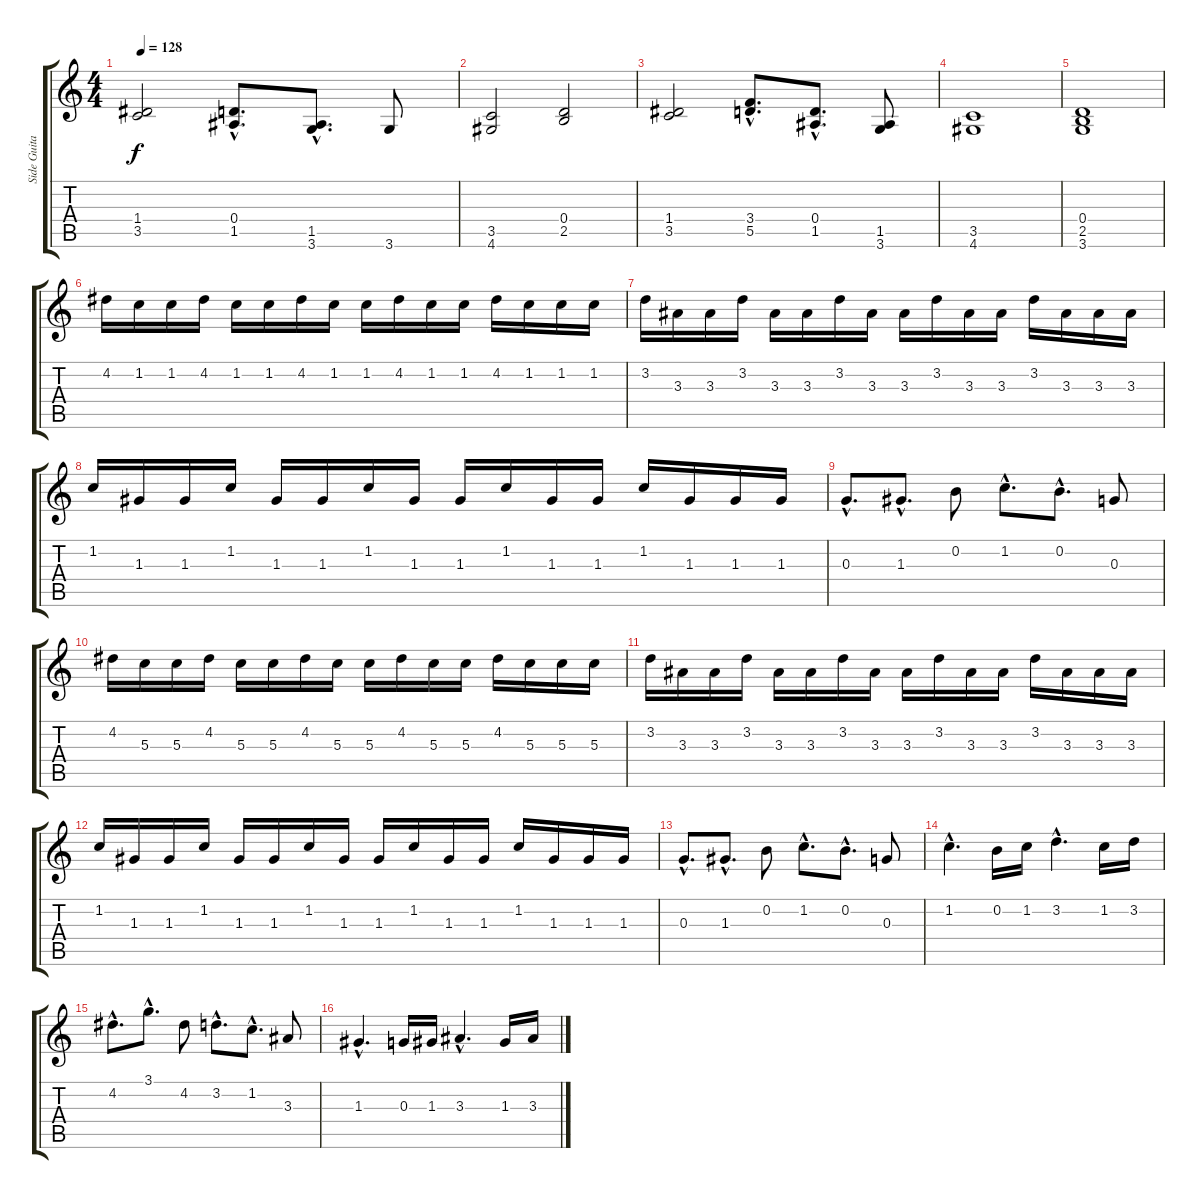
\track ("Side Guitar" "Side Guita") {instrument distortionguitar}
\staff {score tabs}
\tuning (E4 B3 G3 D3 A2 E2) {hide}
\ts (4 4)
\tempo 128
\clef g2
\ks c
(1.4 3.5).2{dy f} (0.4{hac} 1.5{hac}).8{d} (1.5{hac} 3.6{hac}).8{d} 3.6.8 |
(3.5 4.6).2 (0.4 2.5).2 |
(1.4 3.5).2 (3.4{hac} 5.5{hac}).8{d} (0.4{hac} 1.5{hac}).8{d} (1.5 3.6).8 |
(3.5 4.6).1 |
(0.4 2.5 3.6).1 |
4.2.16 1.2.16 1.2.16 4.2.16 1.2.16 1.2.16 4.2.16 1.2.16 1.2.16 4.2.16 1.2.16 1.2.16 4.2.16 1.2.16 1.2.16 1.2.16 |
3.2.16 3.3.16 3.3.16 3.2.16 3.3.16 3.3.16 3.2.16 3.3.16 3.3.16 3.2.16 3.3.16 3.3.16 3.2.16 3.3.16 3.3.16 3.3.16 |
1.2.16 1.3.16 1.3.16 1.2.16 1.3.16 1.3.16 1.2.16 1.3.16 1.3.16 1.2.16 1.3.16 1.3.16 1.2.16 1.3.16 1.3.16 1.3.16 |
0.3{hac}.8{d} 1.3{hac}.8{d} 0.2.8 1.2{hac}.8{d} 0.2{hac}.8{d} 0.3.8 |
4.2.16 5.3.16 5.3.16 4.2.16 5.3.16 5.3.16 4.2.16 5.3.16 5.3.16 4.2.16 5.3.16 5.3.16 4.2.16 5.3.16 5.3.16 5.3.16 |
3.2.16 3.3.16 3.3.16 3.2.16 3.3.16 3.3.16 3.2.16 3.3.16 3.3.16 3.2.16 3.3.16 3.3.16 3.2.16 3.3.16 3.3.16 3.3.16 |
1.2.16 1.3.16 1.3.16 1.2.16 1.3.16 1.3.16 1.2.16 1.3.16 1.3.16 1.2.16 1.3.16 1.3.16 1.2.16 1.3.16 1.3.16 1.3.16 |
0.3{hac}.8{d} 1.3{hac}.8{d} 0.2.8 1.2{hac}.8{d} 0.2{hac}.8{d} 0.3.8 |
1.2{hac}.4{d} 0.2.16 1.2.16 3.2{hac}.4{d} 1.2.16 3.2.16 |
4.2{hac}.8{d} 3.1{hac}.8{d} 4.2.8 3.2{hac}.8{d} 1.2{hac}.8{d} 3.3.8 |
1.3{hac}.4{d} 0.3.16 1.3.16 3.3{hac}.4{d} 1.3.16 3.3.16
